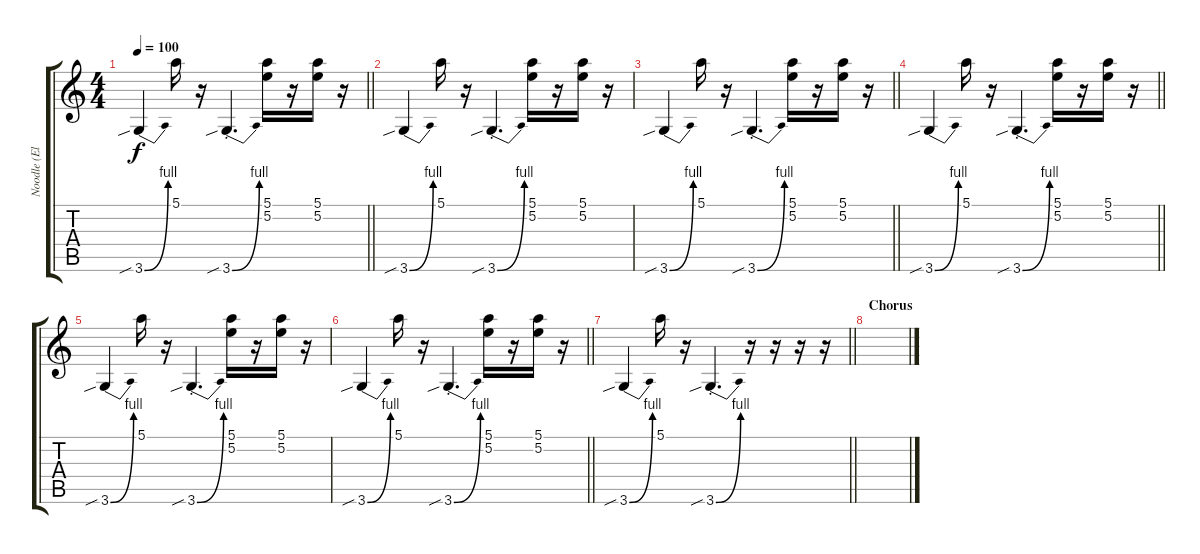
\track ("Noodle (Electric Guitar)" "Noodle (El") {instrument distortionguitar}
\staff {score tabs}
\tuning (E4 B3 G3 D3 A2 E2) {hide}
\ts (4 4)
\tempo 100
\clef g2
\barLineRight lightlight
\ks c
3.6{be (bend 0 0 60 4) sib}.4{dy f} 5.1.16 r.16 3.6{be (bend 0 0 60 4) sib st}.4{d} (5.1 5.2).16 r.16 (5.1 5.2).16 r.16 |
3.6{be (bend 0 0 60 4) sib}.4 5.1.16 r.16 3.6{be (bend 0 0 60 4) sib st}.4{d} (5.1 5.2).16 r.16 (5.1 5.2).16 r.16 |
\barLineRight lightlight
3.6{be (bend 0 0 60 4) sib}.4 5.1.16 r.16 3.6{be (bend 0 0 60 4) sib st}.4{d} (5.1 5.2).16 r.16 (5.1 5.2).16 r.16 |
\barLineRight lightlight
3.6{be (bend 0 0 60 4) sib}.4 5.1.16 r.16 3.6{be (bend 0 0 60 4) sib st}.4{d} (5.1 5.2).16 r.16 (5.1 5.2).16 r.16 |
3.6{be (bend 0 0 60 4) sib}.4 5.1.16 r.16 3.6{be (bend 0 0 60 4) sib st}.4{d} (5.1 5.2).16 r.16 (5.1 5.2).16 r.16 |
\barLineRight lightlight
3.6{be (bend 0 0 60 4) sib}.4 5.1.16 r.16 3.6{be (bend 0 0 60 4) sib st}.4{d} (5.1 5.2).16 r.16 (5.1 5.2).16 r.16 |
\barLineRight lightlight
3.6{be (bend 0 0 60 4) sib}.4 5.1.16 r.16 3.6{be (bend 0 0 60 4) sib st}.4{d} r.16 r.16 r.16 r.16 |
\section ("" "Chorus")
